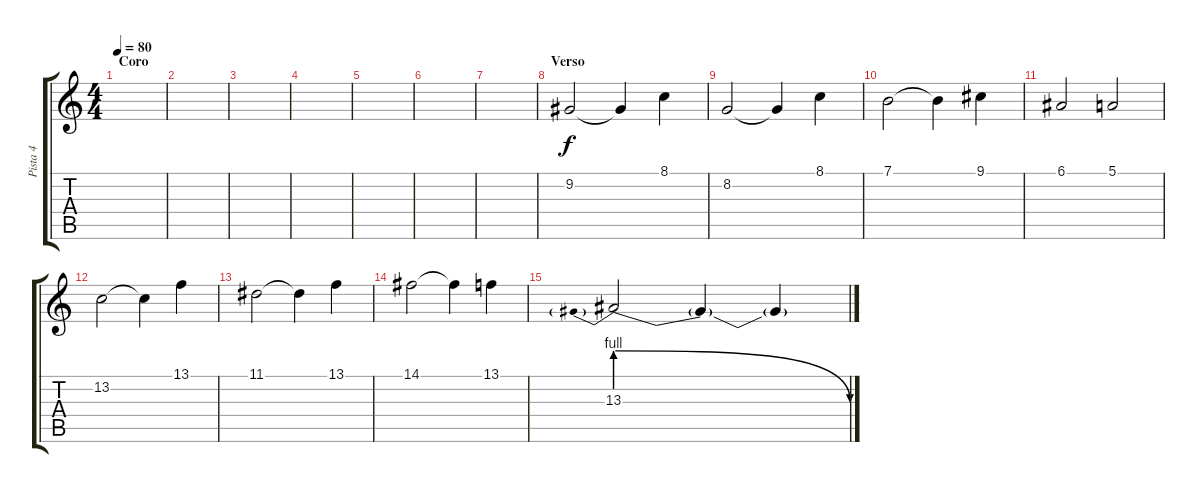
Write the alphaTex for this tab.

\track ("Pista 4" "Pista 4") {instrument whistle}
\staff {score tabs}
\tuning (E4 B3 G3 D3 A2 E2) {hide}
\ts (4 4)
\section ("" "Coro")
\tempo 80
\clef g2
\ks c
|
|
|
|
|
|
|
\section ("" "Verso")
9.2.2 9.2{t}.4 8.1.4 |
8.2.2 8.2{t}.4 8.1.4 |
7.1.2 7.1{t}.4 9.1.4 |
6.1.2 5.1.2 |
13.2.2 13.2{t}.4 13.1.4 |
11.1.2 11.1{t}.4 13.1.4 |
14.1.2 14.1{t}.4 13.1.4 |
13.3{be (prebendrelease 0 4 60 0)}.2 13.3{t}.4 13.3{t}.4
